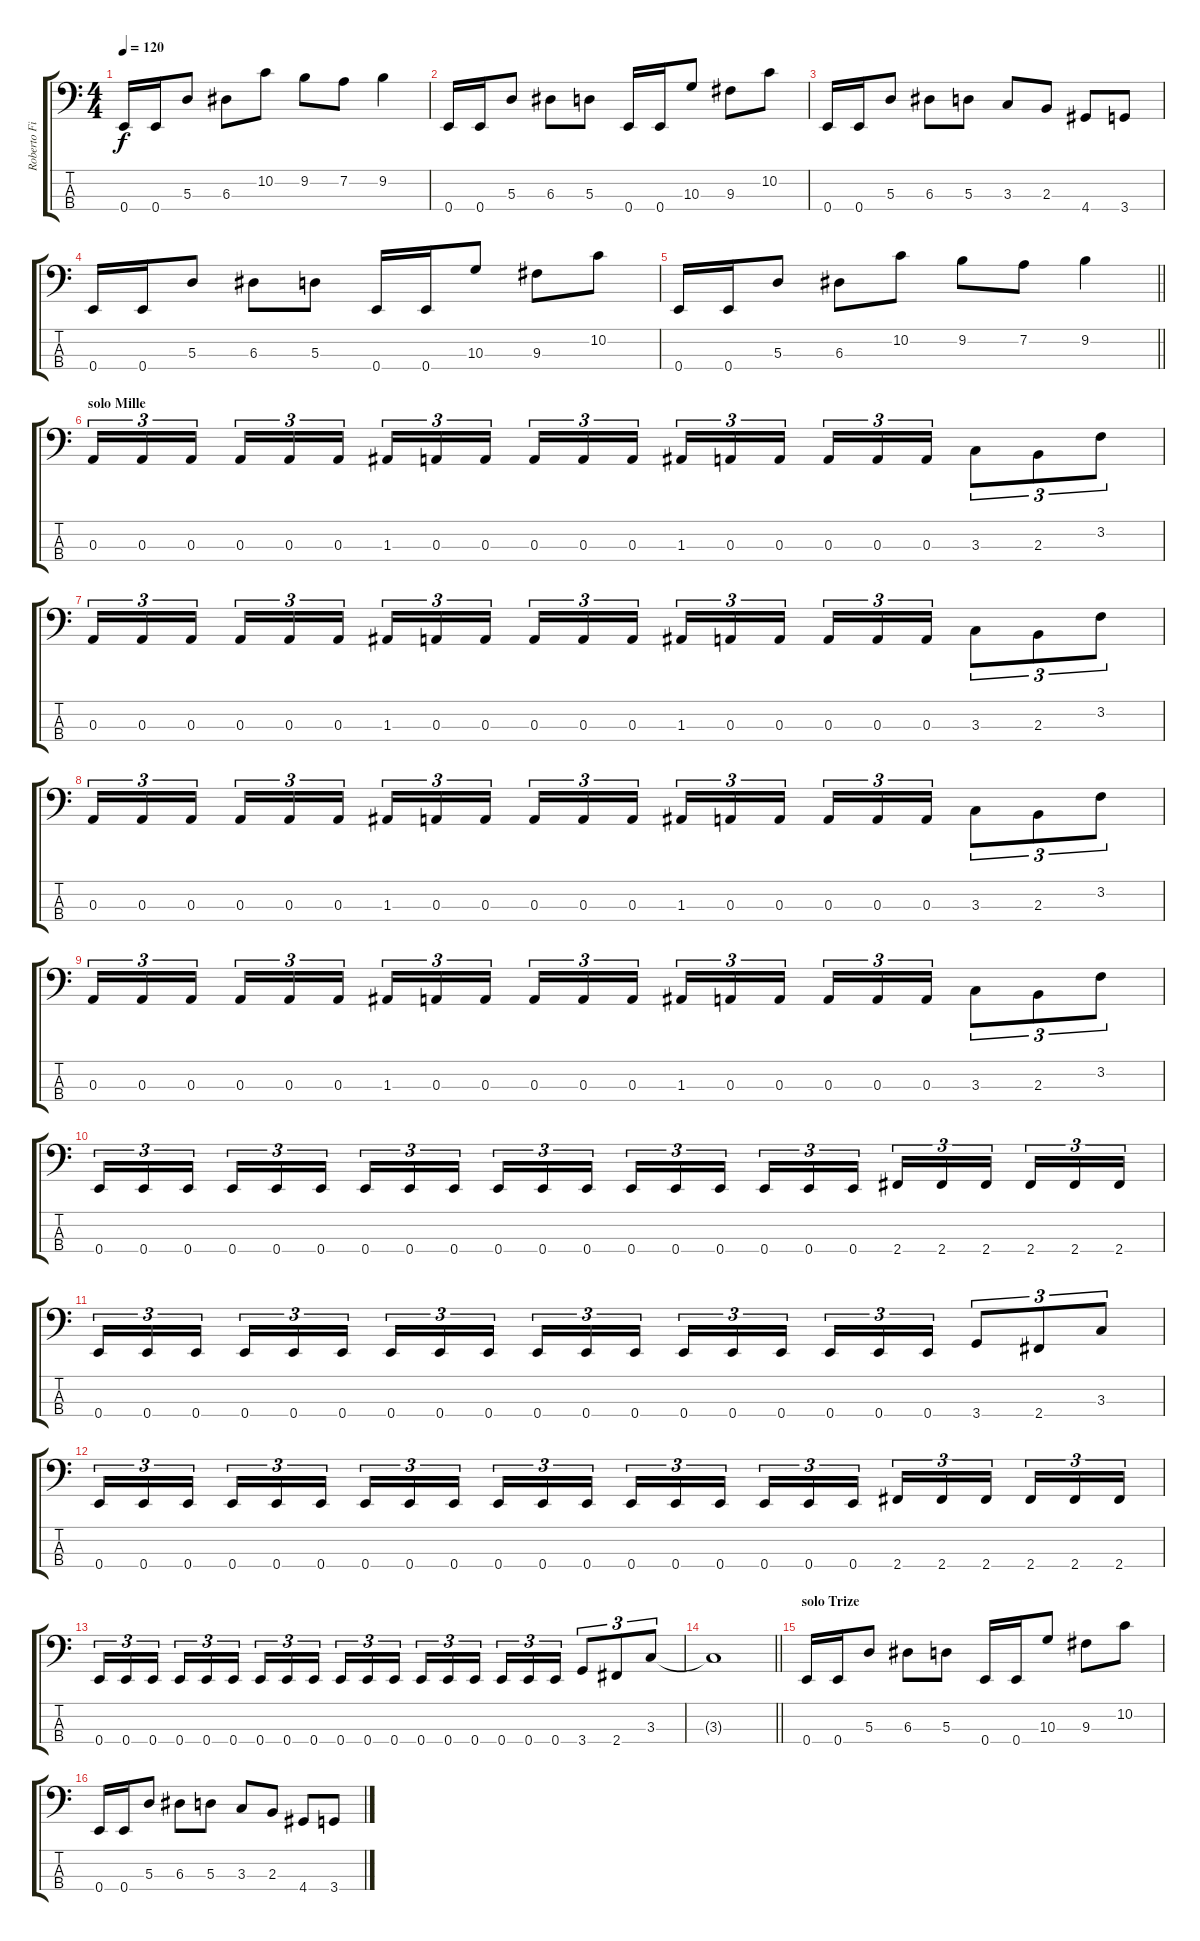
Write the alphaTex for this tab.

\track ("Roberto Fioretti" "Roberto Fi") {instrument electricbasspick}
\staff {score tabs}
\tuning (G2 D2 A1 E1) {hide}
\ts (4 4)
\tempo 120
\clef f4
\ks c
0.4.16{dy f} 0.4.16 5.3.8 6.3.8 10.2.8 9.2.8 7.2.8 9.2.4 |
0.4.16 0.4.16 5.3.8 6.3.8 5.3.8 0.4.16 0.4.16 10.3.8 9.3.8 10.2.8 |
0.4.16 0.4.16 5.3.8 6.3.8 5.3.8 3.3.8 2.3.8 4.4.8 3.4.8 |
0.4.16 0.4.16 5.3.8 6.3.8 5.3.8 0.4.16 0.4.16 10.3.8 9.3.8 10.2.8 |
\barLineRight lightlight
0.4.16 0.4.16 5.3.8 6.3.8 10.2.8 9.2.8 7.2.8 9.2.4 |
\section ("" "solo Mille")
0.3.16{tu (3 2)} 0.3.16{tu (3 2)} 0.3.16{tu (3 2)} 0.3.16{tu (3 2)} 0.3.16{tu (3 2)} 0.3.16{tu (3 2)} 1.3.16{tu (3 2)} 0.3.16{tu (3 2)} 0.3.16{tu (3 2)} 0.3.16{tu (3 2)} 0.3.16{tu (3 2)} 0.3.16{tu (3 2)} 1.3.16{tu (3 2)} 0.3.16{tu (3 2)} 0.3.16{tu (3 2)} 0.3.16{tu (3 2)} 0.3.16{tu (3 2)} 0.3.16{tu (3 2)} 3.3.8{tu (3 2)} 2.3.8{tu (3 2)} 3.2.8{tu (3 2)} |
0.3.16{tu (3 2)} 0.3.16{tu (3 2)} 0.3.16{tu (3 2)} 0.3.16{tu (3 2)} 0.3.16{tu (3 2)} 0.3.16{tu (3 2)} 1.3.16{tu (3 2)} 0.3.16{tu (3 2)} 0.3.16{tu (3 2)} 0.3.16{tu (3 2)} 0.3.16{tu (3 2)} 0.3.16{tu (3 2)} 1.3.16{tu (3 2)} 0.3.16{tu (3 2)} 0.3.16{tu (3 2)} 0.3.16{tu (3 2)} 0.3.16{tu (3 2)} 0.3.16{tu (3 2)} 3.3.8{tu (3 2)} 2.3.8{tu (3 2)} 3.2.8{tu (3 2)} |
0.3.16{tu (3 2)} 0.3.16{tu (3 2)} 0.3.16{tu (3 2)} 0.3.16{tu (3 2)} 0.3.16{tu (3 2)} 0.3.16{tu (3 2)} 1.3.16{tu (3 2)} 0.3.16{tu (3 2)} 0.3.16{tu (3 2)} 0.3.16{tu (3 2)} 0.3.16{tu (3 2)} 0.3.16{tu (3 2)} 1.3.16{tu (3 2)} 0.3.16{tu (3 2)} 0.3.16{tu (3 2)} 0.3.16{tu (3 2)} 0.3.16{tu (3 2)} 0.3.16{tu (3 2)} 3.3.8{tu (3 2)} 2.3.8{tu (3 2)} 3.2.8{tu (3 2)} |
0.3.16{tu (3 2)} 0.3.16{tu (3 2)} 0.3.16{tu (3 2)} 0.3.16{tu (3 2)} 0.3.16{tu (3 2)} 0.3.16{tu (3 2)} 1.3.16{tu (3 2)} 0.3.16{tu (3 2)} 0.3.16{tu (3 2)} 0.3.16{tu (3 2)} 0.3.16{tu (3 2)} 0.3.16{tu (3 2)} 1.3.16{tu (3 2)} 0.3.16{tu (3 2)} 0.3.16{tu (3 2)} 0.3.16{tu (3 2)} 0.3.16{tu (3 2)} 0.3.16{tu (3 2)} 3.3.8{tu (3 2)} 2.3.8{tu (3 2)} 3.2.8{tu (3 2)} |
0.4.16{tu (3 2)} 0.4.16{tu (3 2)} 0.4.16{tu (3 2)} 0.4.16{tu (3 2)} 0.4.16{tu (3 2)} 0.4.16{tu (3 2)} 0.4.16{tu (3 2)} 0.4.16{tu (3 2)} 0.4.16{tu (3 2)} 0.4.16{tu (3 2)} 0.4.16{tu (3 2)} 0.4.16{tu (3 2)} 0.4.16{tu (3 2)} 0.4.16{tu (3 2)} 0.4.16{tu (3 2)} 0.4.16{tu (3 2)} 0.4.16{tu (3 2)} 0.4.16{tu (3 2)} 2.4.16{tu (3 2)} 2.4.16{tu (3 2)} 2.4.16{tu (3 2)} 2.4.16{tu (3 2)} 2.4.16{tu (3 2)} 2.4.16{tu (3 2)} |
0.4.16{tu (3 2)} 0.4.16{tu (3 2)} 0.4.16{tu (3 2)} 0.4.16{tu (3 2)} 0.4.16{tu (3 2)} 0.4.16{tu (3 2)} 0.4.16{tu (3 2)} 0.4.16{tu (3 2)} 0.4.16{tu (3 2)} 0.4.16{tu (3 2)} 0.4.16{tu (3 2)} 0.4.16{tu (3 2)} 0.4.16{tu (3 2)} 0.4.16{tu (3 2)} 0.4.16{tu (3 2)} 0.4.16{tu (3 2)} 0.4.16{tu (3 2)} 0.4.16{tu (3 2)} 3.4.8{tu (3 2)} 2.4.8{tu (3 2)} 3.3.8{tu (3 2)} |
0.4.16{tu (3 2)} 0.4.16{tu (3 2)} 0.4.16{tu (3 2)} 0.4.16{tu (3 2)} 0.4.16{tu (3 2)} 0.4.16{tu (3 2)} 0.4.16{tu (3 2)} 0.4.16{tu (3 2)} 0.4.16{tu (3 2)} 0.4.16{tu (3 2)} 0.4.16{tu (3 2)} 0.4.16{tu (3 2)} 0.4.16{tu (3 2)} 0.4.16{tu (3 2)} 0.4.16{tu (3 2)} 0.4.16{tu (3 2)} 0.4.16{tu (3 2)} 0.4.16{tu (3 2)} 2.4.16{tu (3 2)} 2.4.16{tu (3 2)} 2.4.16{tu (3 2)} 2.4.16{tu (3 2)} 2.4.16{tu (3 2)} 2.4.16{tu (3 2)} |
0.4.16{tu (3 2)} 0.4.16{tu (3 2)} 0.4.16{tu (3 2)} 0.4.16{tu (3 2)} 0.4.16{tu (3 2)} 0.4.16{tu (3 2)} 0.4.16{tu (3 2)} 0.4.16{tu (3 2)} 0.4.16{tu (3 2)} 0.4.16{tu (3 2)} 0.4.16{tu (3 2)} 0.4.16{tu (3 2)} 0.4.16{tu (3 2)} 0.4.16{tu (3 2)} 0.4.16{tu (3 2)} 0.4.16{tu (3 2)} 0.4.16{tu (3 2)} 0.4.16{tu (3 2)} 3.4.8{tu (3 2)} 2.4.8{tu (3 2)} 3.3.8{tu (3 2)} |
\barLineRight lightlight
3.3{t}.1 |
\section ("" "solo Trize")
0.4.16 0.4.16 5.3.8 6.3.8 5.3.8 0.4.16 0.4.16 10.3.8 9.3.8 10.2.8 |
0.4.16 0.4.16 5.3.8 6.3.8 5.3.8 3.3.8 2.3.8 4.4.8 3.4.8
